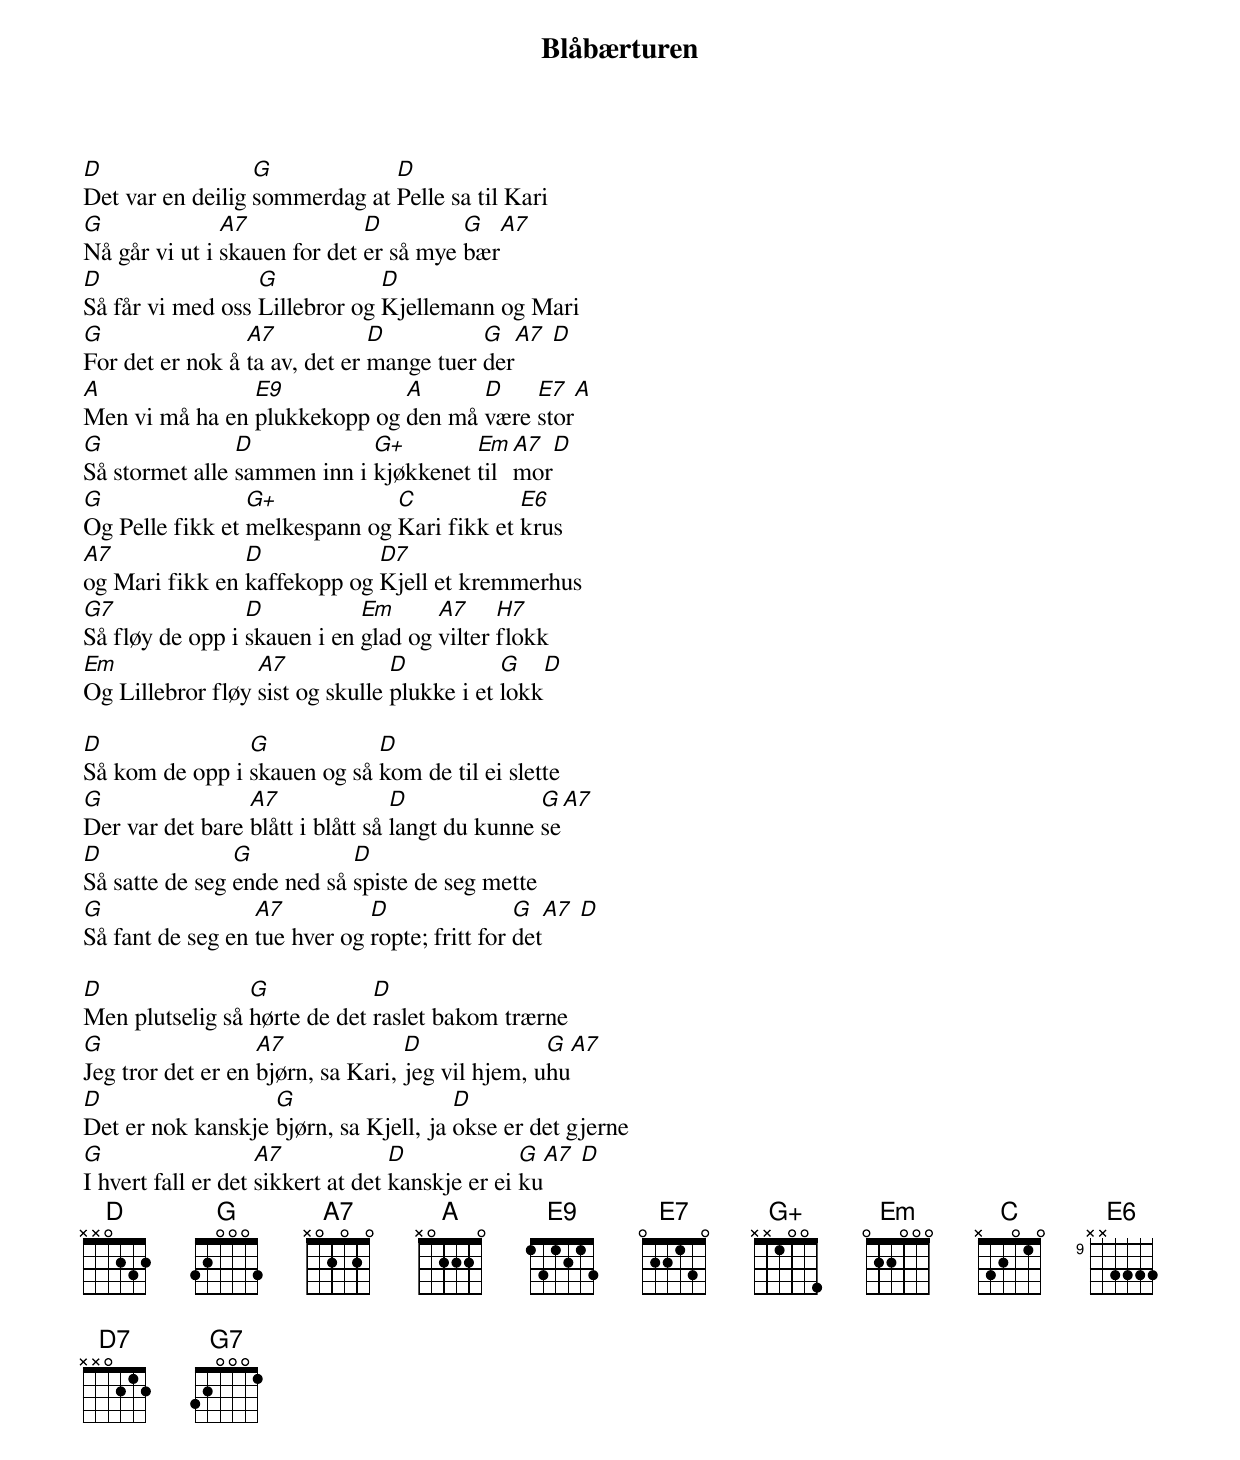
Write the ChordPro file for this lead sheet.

{title: Blåbærturen}
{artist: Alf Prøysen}
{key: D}
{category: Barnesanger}

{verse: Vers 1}
[D]Det var en deilig [G]sommerdag at [D]Pelle sa til Kari
[G]Nå går vi ut i [A7]skauen for det [D]er så mye [G]bær[A7]
[D]Så får vi med oss [G]Lillebror og [D]Kjellemann og Mari
[G]For det er nok å [A7]ta av, det er [D]mange tuer [G]der[A7] [D]
[A]Men vi må ha en [E9]plukkekopp og [A]den må [D]være [E7]stor[A]
[G]Så stormet alle [D]sammen inn i [G+]kjøkkenet [Em]til [A7]mor[D]
[G]Og Pelle fikk et [G+]melkespann og [C]Kari fikk et [E6]krus
[A7]og Mari fikk en [D]kaffekopp og [D7]Kjell et kremmerhus
[G7]Så fløy de opp i [D]skauen i en [Em]glad og [A7]vilter [H7]flokk
[Em]Og Lillebror fløy [A7]sist og skulle [D]plukke i et [G]lokk[D]

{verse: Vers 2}
[D]Så kom de opp i [G]skauen og så [D]kom de til ei slette
[G]Der var det bare [A7]blått i blått så [D]langt du kunne [G]se[A7]
[D]Så satte de seg [G]ende ned så [D]spiste de seg mette
[G]Så fant de seg en [A7]tue hver og [D]ropte; fritt for [G]det[A7] [D]

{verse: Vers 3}
[D]Men plutselig så [G]hørte de det [D]raslet bakom trærne
[G]Jeg tror det er en [A7]bjørn, sa Kari, [D]jeg vil hjem, u[G]hu[A7]
[D]Det er nok kanskje [G]bjørn, sa Kjell, ja [D]okse er det gjerne
[G]I hvert fall er det [A7]sikkert at det [D]kanskje er ei [G]ku[A7] [D]
